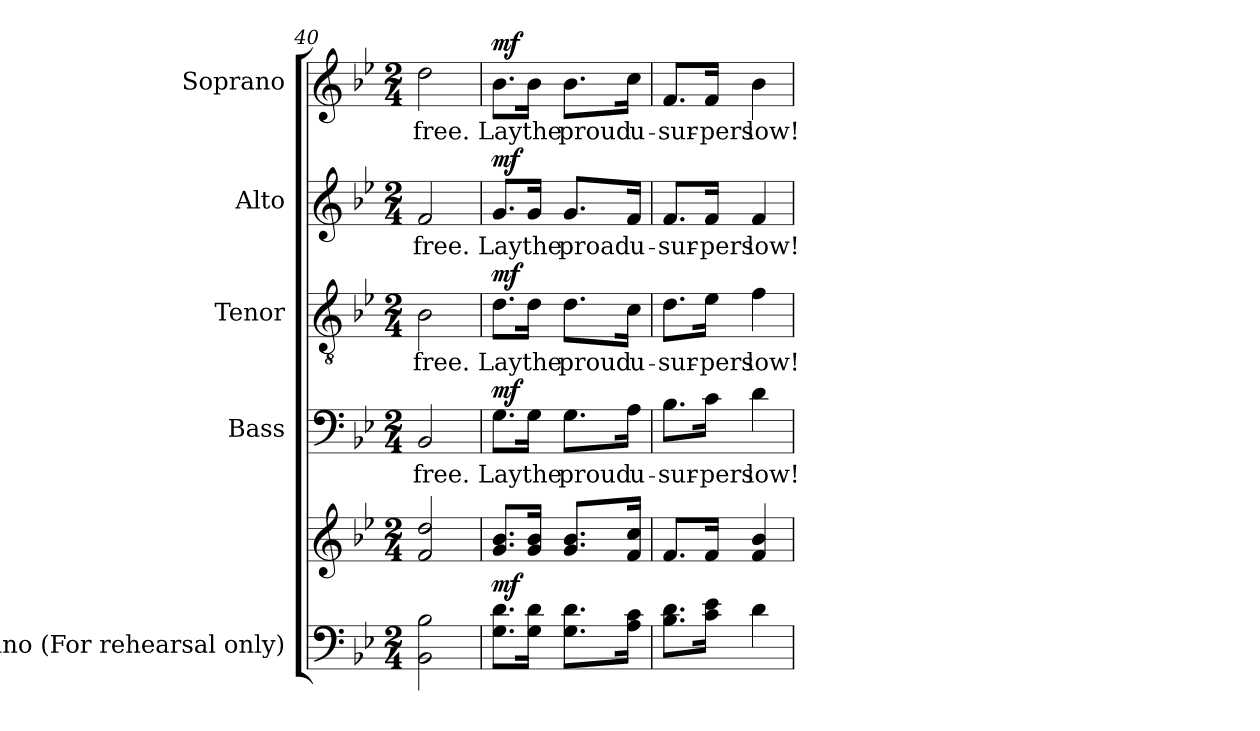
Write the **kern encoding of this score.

**kern	**kern	**dynam	**kern	**text	**dynam	**kern	**text	**dynam	**kern	**text	**dynam	**kern	**text	**dynam
*part5	*part5	*part5	*part4	*part4	*part4	*part3	*part3	*part3	*part2	*part2	*part2	*part1	*part1	*part1
*staff6	*staff5	*staff5/6	*staff4	*staff4	*staff4	*staff3	*staff3	*staff3	*staff2	*staff2	*staff2	*staff1	*staff1	*staff1
*I"Piano (For rehearsal only)	*	*	*I"Bass	*	*	*I"Tenor	*	*	*I"Alto	*	*	*I"Soprano	*	*
*I'Pno.	*	*	*I'B.	*	*	*I'T.	*	*	*I'A.	*	*	*I'S.	*	*
*clefF4	*clefG2	*	*clefF4	*	*	*clefGv2	*	*	*clefG2	*	*	*clefG2	*	*
*	*	*	*	*	*	*ITrd7c12	*	*	*	*	*	*	*	*
*k[b-e-]	*k[b-e-]	*	*k[b-e-]	*	*	*k[b-e-]	*	*	*k[b-e-]	*	*	*k[b-e-]	*	*
*B-:	*B-:	*	*B-:	*	*	*B-:	*	*	*B-:	*	*	*B-:	*	*
*M2/4	*M2/4	*	*M2/4	*	*	*M2/4	*	*	*M2/4	*	*	*M2/4	*	*
=40	=40	=40	=40	=40	=40	=40	=40	=40	=40	=40	=40	=40	=40	=40
!	!	!	!	!LO:LY:b:color=#000000	!	!	!	!	!	!	!	!	!	!
!	!	!	!	!	!	!	!LO:LY:b:color=#000000	!	!	!	!	!	!	!
!	!	!	!	!	!	!	!	!	!	!LO:LY:b:color=#000000	!	!	!	!
!	!	!	!	!	!	!	!	!	!	!	!	!	!LO:LY:b:color=#000000	!
2BB-i\ 2B-i	2fi/ 2ddi	.	2BB-i/	free.	.	2BB-i\	free.	.	2fi/	free.	.	2ddi\	free.	.
=41	=41	=41	=41	=41	=41	=41	=41	=41	=41	=41	=41	=41	=41	=41
!	!	!	!	!LO:LY:b:color=#000000	!	!	!	!	!	!	!	!	!	!
!	!	!	!	!	!	!	!LO:LY:b:color=#000000	!	!	!	!	!	!	!
!	!	!	!	!	!	!	!	!	!	!LO:LY:b:color=#000000	!	!	!	!
!	!	!	!	!	!	!	!	!	!	!	!	!	!LO:LY:b:color=#000000	!
8.Gi\ 8.diL	8.gi/ 8.b-iL	mf	8.Gi\L	Lay	mf	8.Di\L	Lay	mf	8.gi/L	Lay	mf	8.b-i\L	Lay	mf
!	!	!	!	!LO:LY:b:color=#000000	!	!	!	!	!	!	!	!	!	!
!	!	!	!	!	!	!	!LO:LY:b:color=#000000	!	!	!	!	!	!	!
!	!	!	!	!	!	!	!	!	!	!LO:LY:b:color=#000000	!	!	!	!
!	!	!	!	!	!	!	!	!	!	!	!	!	!LO:LY:b:color=#000000	!
16Gi\ 16diJk	16gi/ 16b-iJk	.	16Gi\Jk	the	.	16Di\Jk	the	.	16gi/Jk	the	.	16b-i\Jk	the	.
!	!	!	!	!LO:LY:b:color=#000000	!	!	!	!	!	!	!	!	!	!
!	!	!	!	!	!	!	!LO:LY:b:color=#000000	!	!	!	!	!	!	!
!	!	!	!	!	!	!	!	!	!	!LO:LY:b:color=#000000	!	!	!	!
!	!	!	!	!	!	!	!	!	!	!	!	!	!LO:LY:b:color=#000000	!
8.Gi\ 8.diL	8.gi/ 8.b-iL	.	8.Gi\L	proud	.	8.Di\L	proud	.	8.gi/L	proad	.	8.b-i\L	proud	.
!	!	!	!	!LO:LY:b:color=#000000	!	!	!	!	!	!	!	!	!	!
!	!	!	!	!	!	!	!LO:LY:b:color=#000000	!	!	!	!	!	!	!
!	!	!	!	!	!	!	!	!	!	!LO:LY:b:color=#000000	!	!	!	!
!	!	!	!	!	!	!	!	!	!	!	!	!	!LO:LY:b:color=#000000	!
16Ai\ 16ciJk	16fi/ 16cciJk	.	16Ai\Jk	u-	.	16Ci\Jk	u-	.	16fi/Jk	u-	.	16cci\Jk	u-	.
!!LO:LB:g=z
=42	=42	=42	=42	=42	=42	=42	=42	=42	=42	=42	=42	=42	=42	=42
!	!	!	!	!LO:LY:b:color=#000000	!	!	!	!	!	!	!	!	!	!
!	!	!	!	!	!	!	!LO:LY:b:color=#000000	!	!	!	!	!	!	!
!	!	!	!	!	!	!	!	!	!	!LO:LY:b:color=#000000	!	!	!	!
!	!	!	!	!	!	!	!	!	!	!	!	!	!LO:LY:b:color=#000000	!
8.B-i\ 8.diL	8.fi/L	.	8.B-i\L	-sur-	.	8.Di\L	-sur-	.	8.fi/L	-sur-	.	8.fi/L	-sur-	.
!	!	!	!	!LO:LY:b:color=#000000	!	!	!	!	!	!	!	!	!	!
!	!	!	!	!	!	!	!LO:LY:b:color=#000000	!	!	!	!	!	!	!
!	!	!	!	!	!	!	!	!	!	!LO:LY:b:color=#000000	!	!	!	!
!	!	!	!	!	!	!	!	!	!	!	!	!	!LO:LY:b:color=#000000	!
16ci\ 16e-iJk	16fi/Jk	.	16ci\Jk	-pers	.	16E-i\Jk	-pers	.	16fi/Jk	-pers	.	16fi/Jk	-pers	.
!	!	!	!	!LO:LY:b:color=#000000	!	!	!	!	!	!	!	!	!	!
!	!	!	!	!	!	!	!LO:LY:b:color=#000000	!	!	!	!	!	!	!
!	!	!	!	!	!	!	!	!	!	!LO:LY:b:color=#000000	!	!	!	!
!	!	!	!	!	!	!	!	!	!	!	!	!	!LO:LY:b:color=#000000	!
4di\	4fi/ 4b-i	.	4di\	low!	.	4Fi\	low!	.	4fi/	low!	.	4b-i\	low!	.
=	=	=	=	=	=	=	=	=	=	=	=	=	=	=
*-	*-	*-	*-	*-	*-	*-	*-	*-	*-	*-	*-	*-	*-	*-
